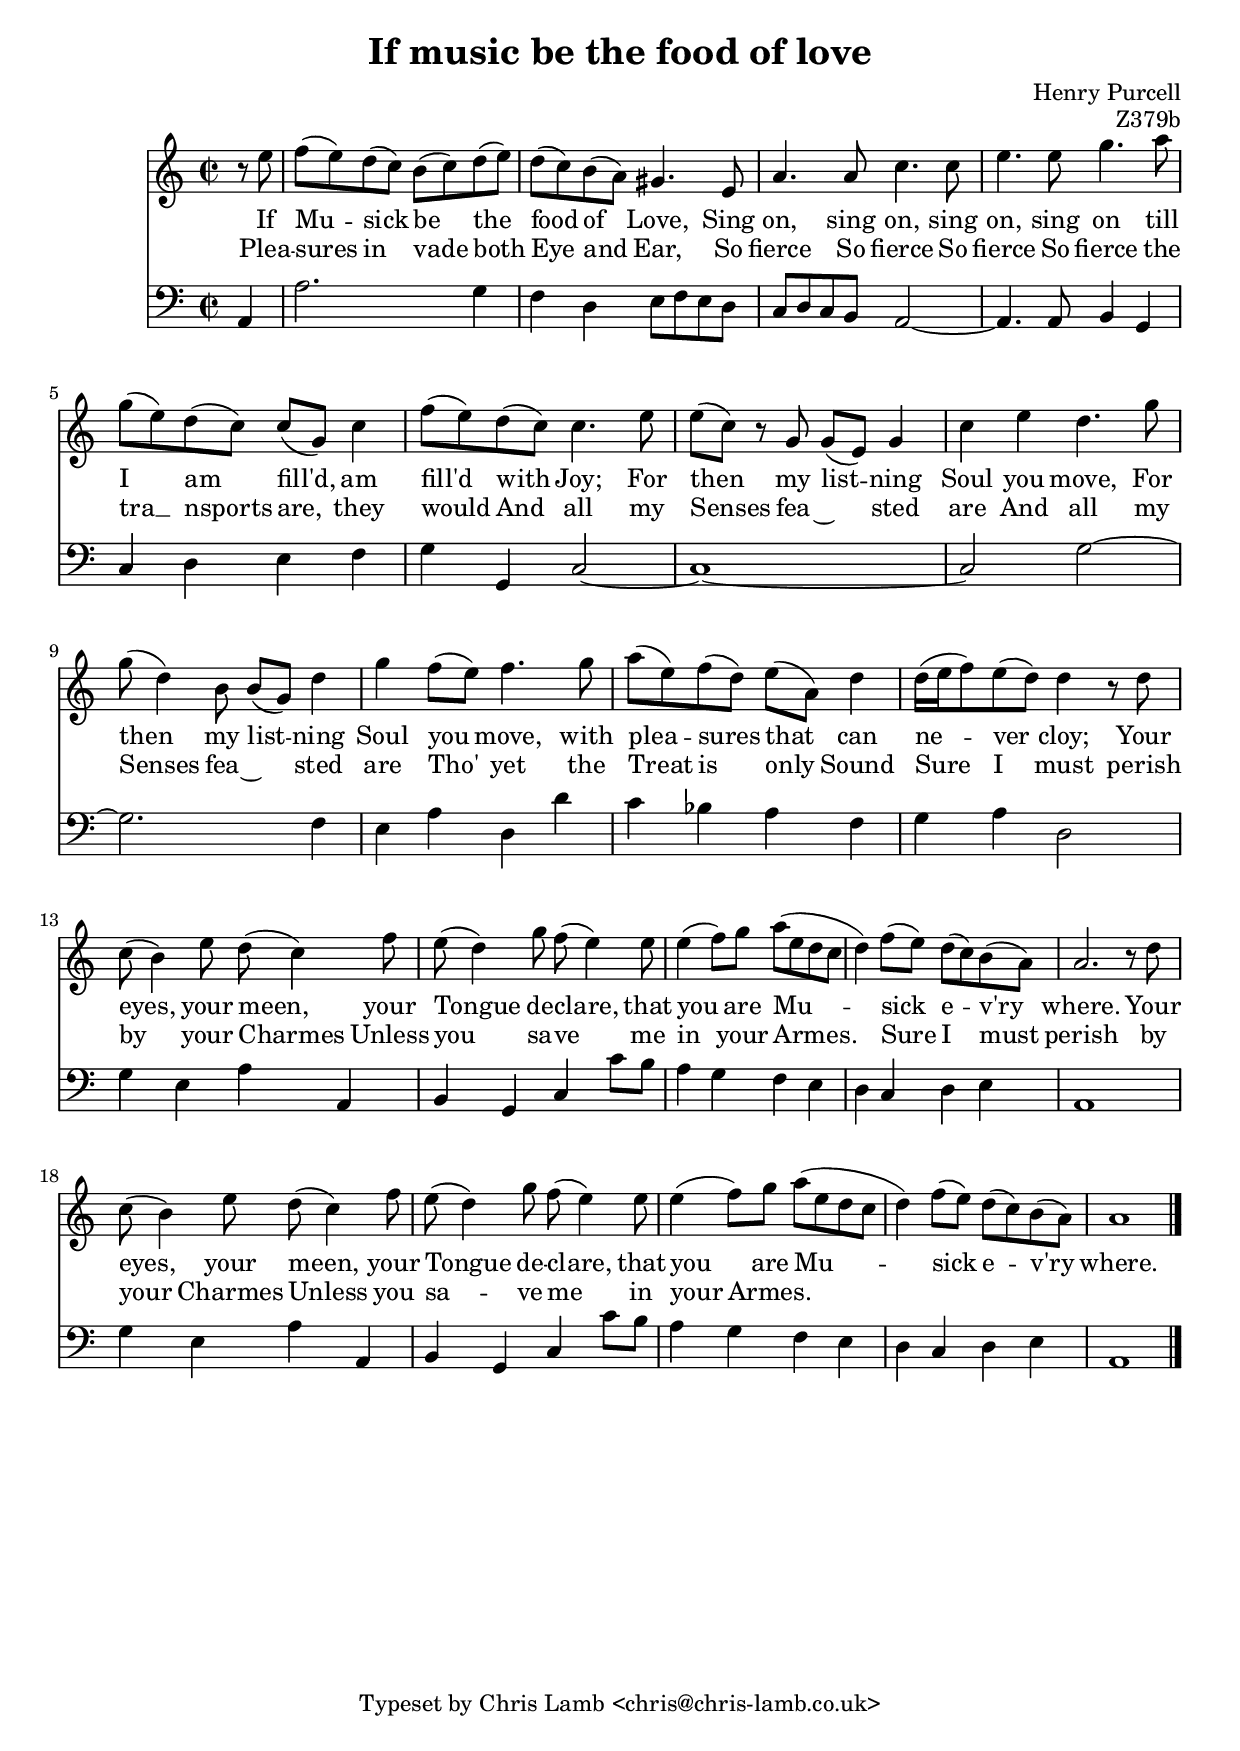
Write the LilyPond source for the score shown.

\version "2.14.2"

\header {
  title = "If music be the food of love"
  composer = "Henry Purcell"
  opus = "Z379b"
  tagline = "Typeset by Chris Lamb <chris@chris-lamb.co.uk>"
}

<<
	\new Staff {
		\relative c {
			\clef "treble"
			\time 2/2
			\partial 4
			r8 e'' |
			f (e) d (c) b (c) d (e) |
			d (c) b (a) gis4. e8 |
			a4. a8 c4. c8 |
			e4. e8 g4. a8 |
			g (e) d (c) c (g) c4 |
			f8 (e) d (c) c4. e8 |
			e (c) r g g (e) g4 |
			c e d4. g8 |
			g (d4) b8 b (g) d'4 |
			g4 f8 (e) f4. g8 |
			a (e) f (d) e (a,) d4 |
			d16 (e f8) e (d) d4 r8 d |
			c (b4) e8 d (c4) f8 |
			e (d4) g8 f (e4) e8 |
			e4 (f8) g a (e d c |
			d4) f8 (e) d (c) b (a) |
			a2. r8 d |
			c8 (b4) e8 d (c4) f8 |
			e (d4) g8 f (e4) e8 |
			e4 (f8) g a (e d c |
			d4) f8 (e) d (c) b (a) |
			a1 |
			\bar "|."
		}

		\addlyrics {
			If Mu -- sick be the food of Love,
			Sing on, sing on, sing on, sing on
			till I am fill'd, am fill'd with Joy;
			For then my list -- ning Soul you move,
			For then my list -- ning Soul you move,
			with plea -- sures that can ne -- ver cloy;
			Your eyes, your meen, your Tongue de -- clare,
			that you are Mu -- -- sick e -- v'ry where.
			Your eyes, your meen, your Tongue de -- clare,
			that you are Mu -- -- sick e -- v'ry where.
		}

		\addlyrics {
			Plea -- sures in vade both Eye and Ear,
			So fierce So fierce So fierce So fierce
			the tra  __ nsports are, they would
			And all my Senses fea ~ sted are
			And all my Senses fea ~ sted are
			Tho' yet the Treat is only Sound
			Sure I must perish by your Charmes
			Unless you sa -- -- ve me in your Armes.
			Sure I must perish by your Charmes
			Unless you sa -- -- ve me in your Armes.
		}
	}

	\new Staff {
		\relative c {
			\clef "bass"
			\time 2/2

			a4 |
			a'2. g4 |
			f d e8 f e d |
			c d c b a2~ |
			a4. a8 b4 g |
			c d e f |
			g g, c2~ |
			c1~ |
			c2 g'~ |
			g2. f4 |
			e a d, d' |
			c bes a f |
			g a d,2 |
			g4 e a a, |
			b g c c'8 b |
			a4 g f e |
			d c d e |
			a,1 |
			g'4 e a a, |
			b g c c'8 b |
			a4 g f e |
			d c d e |
			a,1 |
		}
	}
>>
